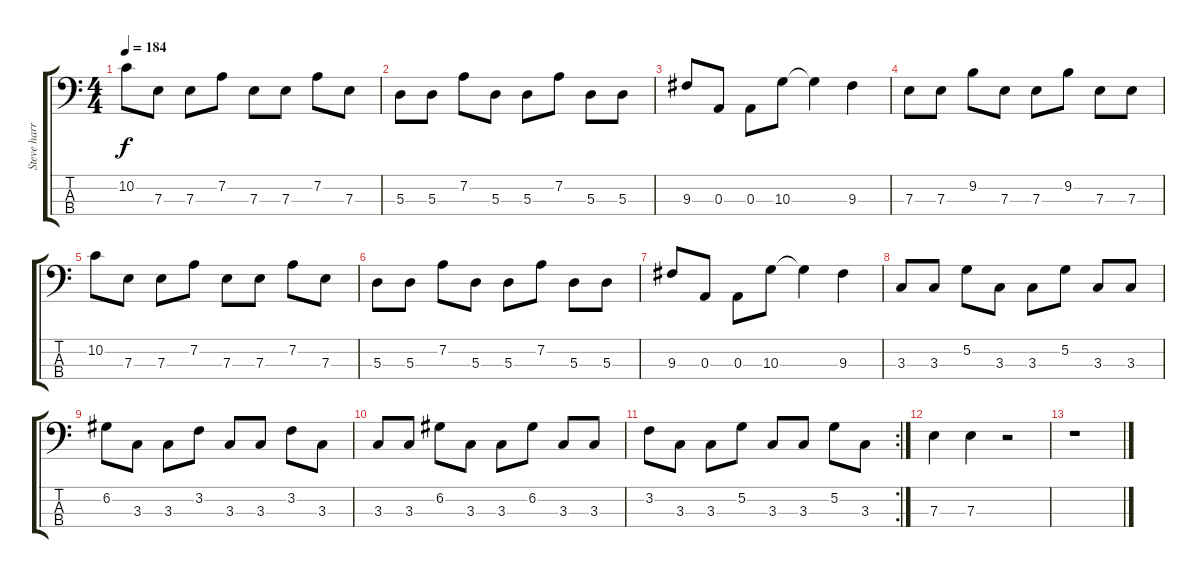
\track ("Steve harris" "Steve harr") {instrument electricbassfinger}
\staff {score tabs}
\tuning (G2 D2 A1 E1) {hide}
\ts (4 4)
\tempo 184
\clef f4
\ks c
10.2.8{dy f} 7.3.8 7.3.8 7.2.8 7.3.8 7.3.8 7.2.8 7.3.8 |
5.3.8 5.3.8 7.2.8 5.3.8 5.3.8 7.2.8 5.3.8 5.3.8 |
9.3.8 0.3.8 0.3.8 10.3.8 10.3{t}.4 9.3.4 |
7.3.8 7.3.8 9.2.8 7.3.8 7.3.8 9.2.8 7.3.8 7.3.8 |
10.2.8 7.3.8 7.3.8 7.2.8 7.3.8 7.3.8 7.2.8 7.3.8 |
5.3.8 5.3.8 7.2.8 5.3.8 5.3.8 7.2.8 5.3.8 5.3.8 |
9.3.8 0.3.8 0.3.8 10.3.8 10.3{t}.4 9.3.4 |
3.3.8 3.3.8 5.2.8 3.3.8 3.3.8 5.2.8 3.3.8 3.3.8 |
6.2.8 3.3.8 3.3.8 3.2.8 3.3.8 3.3.8 3.2.8 3.3.8 |
3.3.8 3.3.8 6.2.8 3.3.8 3.3.8 6.2.8 3.3.8 3.3.8 |
\rc 2
3.2.8 3.3.8 3.3.8 5.2.8 3.3.8 3.3.8 5.2.8 3.3.8 |
7.3.4 7.3.4 r.2 |
r.1
